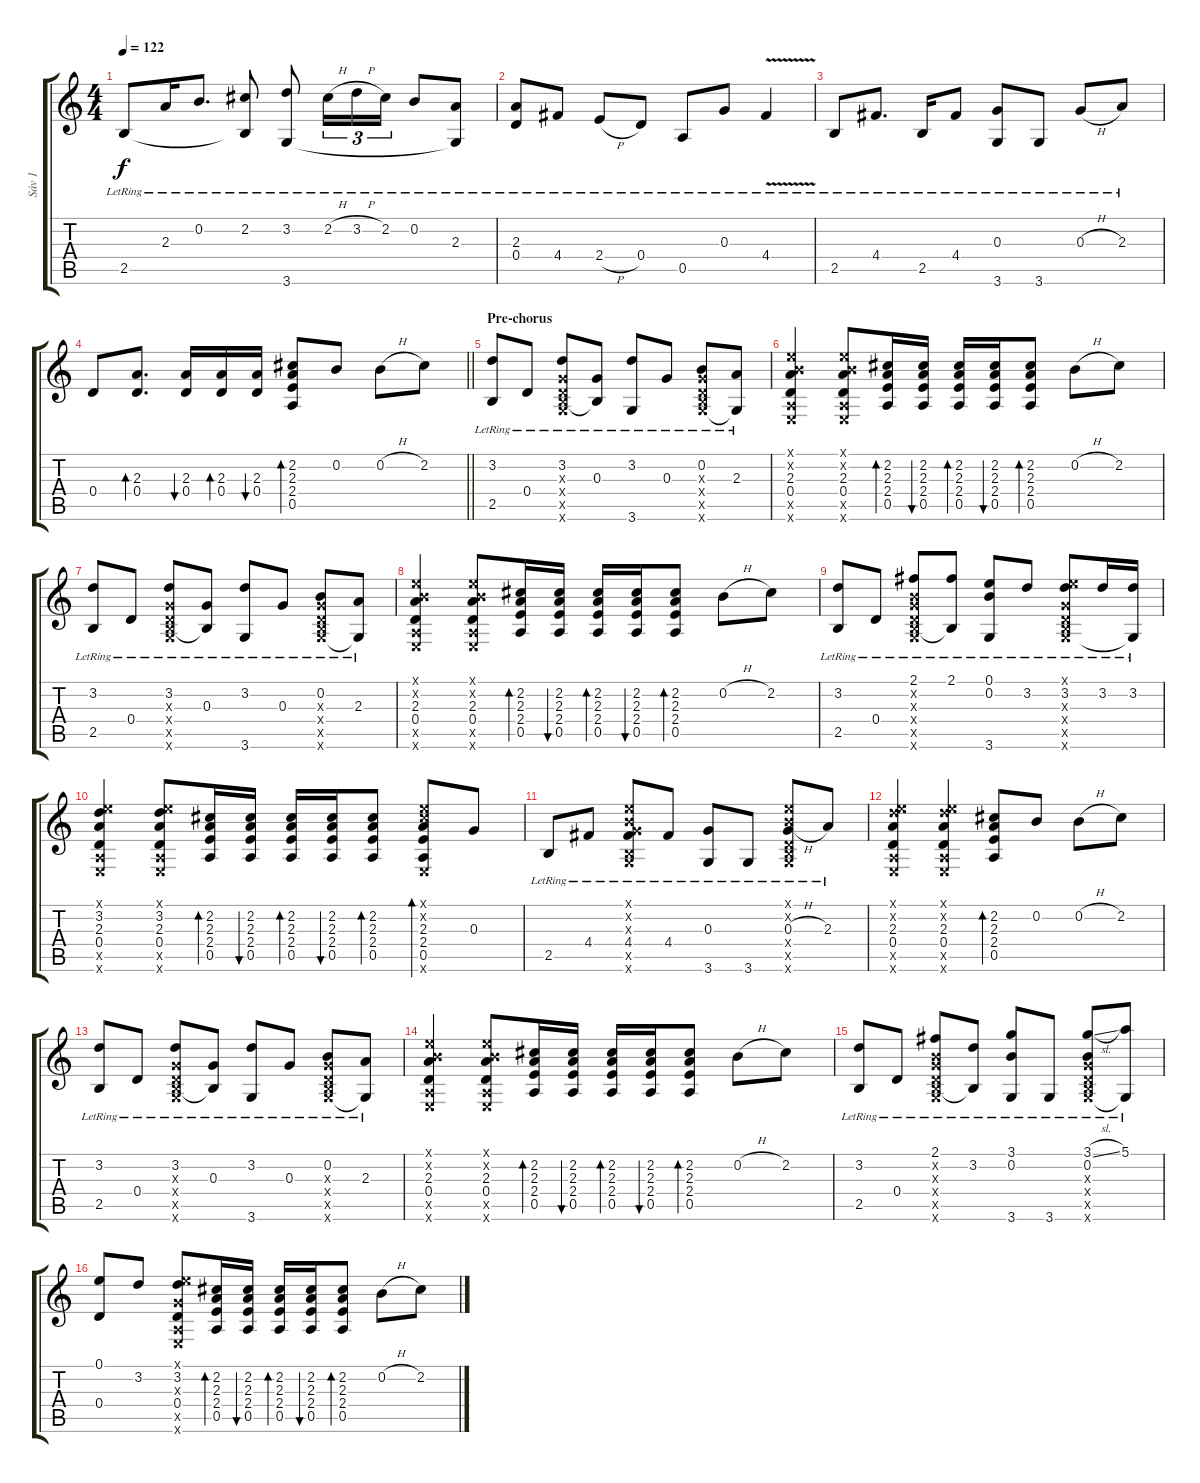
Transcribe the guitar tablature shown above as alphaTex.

\track ("Sáv 1" "Sáv 1") {instrument acousticguitarsteel}
\staff {score tabs}
\tuning (E4 B3 G3 D3 A2 E2) {hide}
\ts (4 4)
\tempo 122
\clef g2
\ks c
2.5{lr}.8{dy f} 2.3{lr}.16 0.2{lr}.8{d} (2.2{lr} 2.5{t}).8 (3.2{lr} 3.6{lr}).8 2.2{h lr}.16{tu (3 2)} 3.2{h lr}.16{tu (3 2)} 2.2{lr}.16{tu (3 2)} 0.2{lr}.8 (2.3{lr} 3.6{t}).8 |
(2.3{lr} 0.4{lr}).8 4.4{lr}.8 2.4{h lr}.8 0.4{lr}.8 0.5{lr}.8 0.3{lr}.8 4.4{v lr}.4 |
2.5{lr}.8 4.4{lr}.8{d} 2.5{lr}.16 4.4{lr}.8 (0.3{lr} 3.6{lr}).8 3.6{lr}.8 0.3{h lr}.8 2.3{lr}.8 |
\barLineRight lightlight
0.4.8 (2.3 0.4).8{d bd 30} (2.3 0.4).16{bu 30} (2.3 0.4).16{bd 30} (2.3 0.4).16{bu 30} (2.2 2.3 2.4 0.5).8{bd 120} 0.2.8 0.2{h}.8 2.2.8 |
\section ("" "Pre-chorus")
(3.2{lr} 2.5{lr}).8 0.4{lr}.8 (3.2{lr} 0.3{x} 0.4{x} 2.5{x} 3.6{x}).8 (0.3{lr} 2.5{t}).8 (3.2{lr} 3.6{lr}).8 0.3{lr}.8 (0.2{lr} 0.3{x} 0.4{x} 2.5{x} 3.6{x}).8 (2.3{lr} 3.6{t}).8 |
(0.1{x} 0.2{x} 2.3 0.4 0.5{x} 0.6{x}).4 (0.1{x} 0.2{x} 2.3 0.4 0.5{x} 0.6{x}).8 (2.2 2.3 2.4 0.5).16{bd 60} (2.2 2.3 2.4 0.5).16{bu 120} (2.2 2.3 2.4 0.5).16{bd 60} (2.2 2.3 2.4 0.5).16{bu 120} (2.2 2.3 2.4 0.5).8{bd 60} 0.2{h}.8 2.2.8 |
(3.2{lr} 2.5{lr}).8 0.4{lr}.8 (3.2{lr} 0.3{x} 0.4{x} 2.5{x} 3.6{x}).8 (0.3{lr} 2.5{t}).8 (3.2{lr} 3.6{lr}).8 0.3{lr}.8 (0.2{lr} 0.3{x} 0.4{x} 2.5{x} 3.6{x}).8 (2.3{lr} 3.6{t}).8 |
(0.1{x} 0.2{x} 2.3 0.4 0.5{x} 0.6{x}).4 (0.1{x} 0.2{x} 2.3 0.4 0.5{x} 0.6{x}).8 (2.2 2.3 2.4 0.5).16{bd 60} (2.2 2.3 2.4 0.5).16{bu 120} (2.2 2.3 2.4 0.5).16{bd 60} (2.2 2.3 2.4 0.5).16{bu 120} (2.2 2.3 2.4 0.5).8{bd 60} 0.2{h}.8 2.2.8 |
(3.2{lr} 2.5{lr}).8 0.4{lr}.8 (2.1{lr} 0.2{x} 0.3{x} 0.4{x} 2.5{x} 3.6{x}).8 (2.1{lr} 2.5{t}).8 (0.1{lr} 0.2{lr} 3.6{lr}).8 3.2{lr}.8 (0.1{x} 3.2{lr} 0.3{x} 0.4{x} 2.5{x} 3.6{x}).8 3.2{lr}.16 (3.2{lr} 3.6{t}).16 |
(0.1{x} 3.2 2.3 0.4 0.5{x} 0.6{x}).4 (0.1{x} 3.2 2.3 0.4 0.5{x} 0.6{x}).8 (2.2 2.3 2.4 0.5).16{bd 60} (2.2 2.3 2.4 0.5).16{bu 120} (2.2 2.3 2.4 0.5).16{bd 60} (2.2 2.3 2.4 0.5).16{bu 120} (2.2 2.3 2.4 0.5).8{bd 60} (0.1{x} 2.2{x} 2.3 2.4 0.5 0.6{x}).8{bd 60} 0.3.8 |
2.5{lr}.8 4.4{lr}.8 (0.1{x} 0.2{x} 0.3{x} 4.4{lr} 2.5{x} 3.6{x}).8 4.4{lr}.8 (0.3{lr} 3.6{lr}).8 3.6{lr}.8 (0.1{x} 0.2{x} 0.3{h lr} 0.4{x} 2.5{x} 3.6{x}).8 2.3{lr}.8 |
(0.1{x} 3.2{x} 2.3 0.4 0.5{x} 0.6{x}).4 (0.1{x} 3.2{x} 2.3 0.4 0.5{x} 0.6{x}).4 (2.2 2.3 2.4 0.5).8{bd 120} 0.2.8 0.2{h}.8 2.2.8 |
(3.2{lr} 2.5{lr}).8 0.4{lr}.8 (3.2{lr} 0.3{x} 0.4{x} 2.5{x} 3.6{x}).8 (0.3{lr} 2.5{t}).8 (3.2{lr} 3.6{lr}).8 0.3{lr}.8 (0.2{lr} 0.3{x} 0.4{x} 2.5{x} 3.6{x}).8 (2.3{lr} 3.6{t}).8 |
(0.1{x} 0.2{x} 2.3 0.4 0.5{x} 0.6{x}).4 (0.1{x} 0.2{x} 2.3 0.4 0.5{x} 0.6{x}).8 (2.2 2.3 2.4 0.5).16{bd 60} (2.2 2.3 2.4 0.5).16{bu 120} (2.2 2.3 2.4 0.5).16{bd 60} (2.2 2.3 2.4 0.5).16{bu 120} (2.2 2.3 2.4 0.5).8{bd 60} 0.2{h}.8 2.2.8 |
(3.2{lr} 2.5{lr}).8 0.4{lr}.8 (2.1{lr} 0.2{x} 0.3{x} 0.4{x} 2.5{x} 3.6{x}).8 (3.2{lr} 2.5{t}).8 (3.1{lr} 0.2{lr} 3.6{lr}).8 3.6{lr}.8 (3.1{sl lr} 0.2{lr} 0.3{x} 0.4{x} 2.5{x} 3.6{x}).8 (5.1{lr} 3.6{t}).8 |
(0.1 0.4).8 3.2.8 (0.1{x} 3.2 0.3{x} 0.4 0.5{x} 0.6{x}).8 (2.2 2.3 2.4 0.5).16{bd 60} (2.2 2.3 2.4 0.5).16{bu 120} (2.2 2.3 2.4 0.5).16{bd 60} (2.2 2.3 2.4 0.5).16{bu 120} (2.2 2.3 2.4 0.5).8{bd 60} 0.2{h}.8 2.2.8
